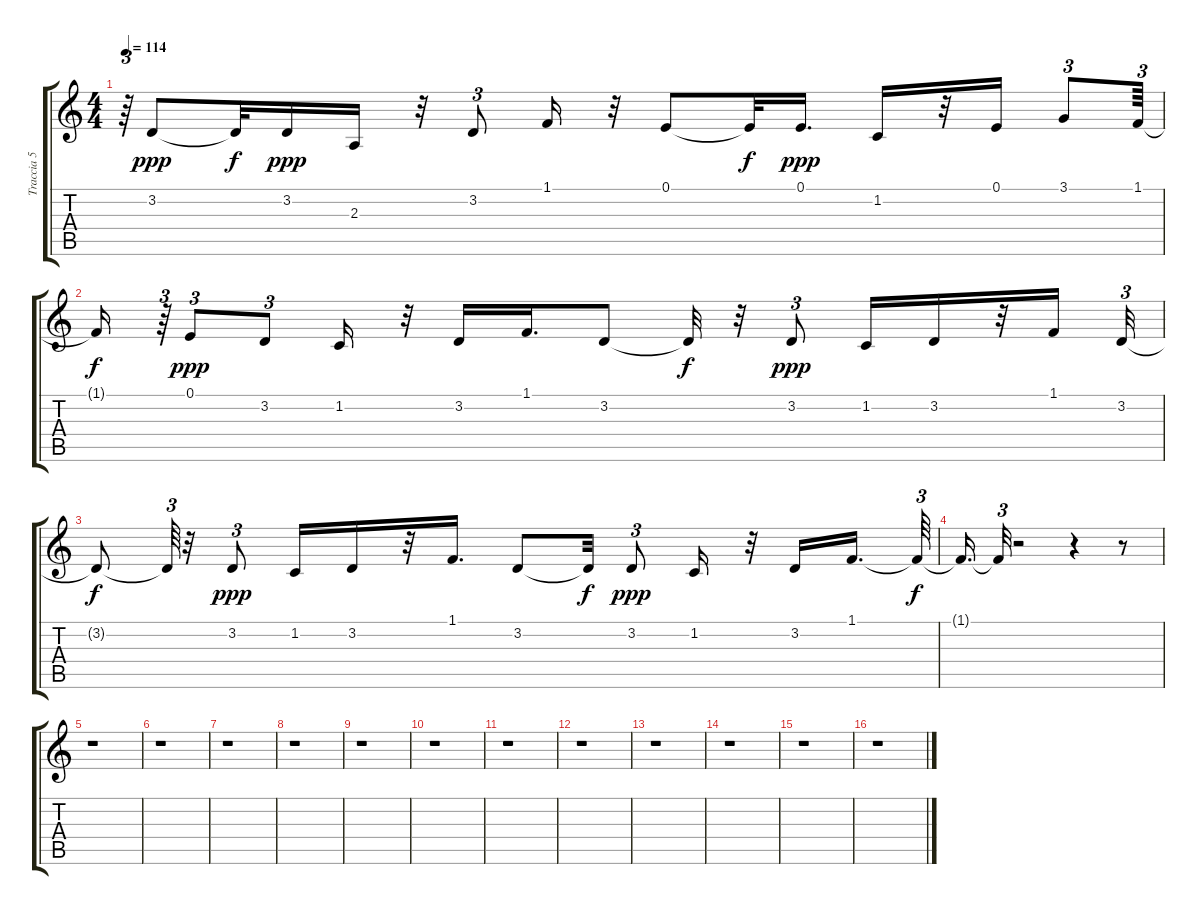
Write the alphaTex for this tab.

\track ("Traccia 5" "Traccia 5") {instrument voiceoohs}
\staff {score tabs}
\tuning (E4 B3 G3 D3 A2 E2) {hide}
\ts (4 4)
\tempo 114
\clef g2
\ks c
r.64{tu (3 2) dy ppp} 3.2.8 3.2{t}.32{dy f} 3.2.16{dy ppp} 2.3.16 r.32 3.2.8{tu (3 2)} 1.1.16 r.32 0.1.8 0.1{t}.32{dy f} 0.1.16{d dy ppp} 1.2.16 r.32 0.1.16 3.1.8{tu (3 2)} 1.1.64{tu (3 2)} |
1.1{t}.16{dy f} r.64{tu (3 2)} 0.1.8{tu (3 2) dy ppp} 3.2.8{tu (3 2)} 1.2.16 r.32 3.2.16 1.1.16{d} 3.2.8 3.2{t}.32{dy f} r.32 3.2.8{tu (3 2) dy ppp} 1.2.16 3.2.16 r.32 1.1.16 3.2.32{tu (3 2)} |
3.2{t}.8{dy f} 3.2{t}.64{tu (3 2)} r.32 3.2.8{tu (3 2) dy ppp} 1.2.16 3.2.16 r.32 1.1.16{d} 3.2.8 3.2{t}.32{dy f} 3.2.8{tu (3 2) dy ppp} 1.2.16 r.32 3.2.16 1.1.16{d} 1.1{t}.64{tu (3 2) dy f} |
1.1{t}.16{d} 1.1{t}.32{tu (3 2)} r.2 r.4 r.8 |
r.1 |
r.1 |
r.1 |
r.1 |
r.1 |
r.1 |
r.1 |
r.1 |
r.1 |
r.1 |
r.1 |
r.1
